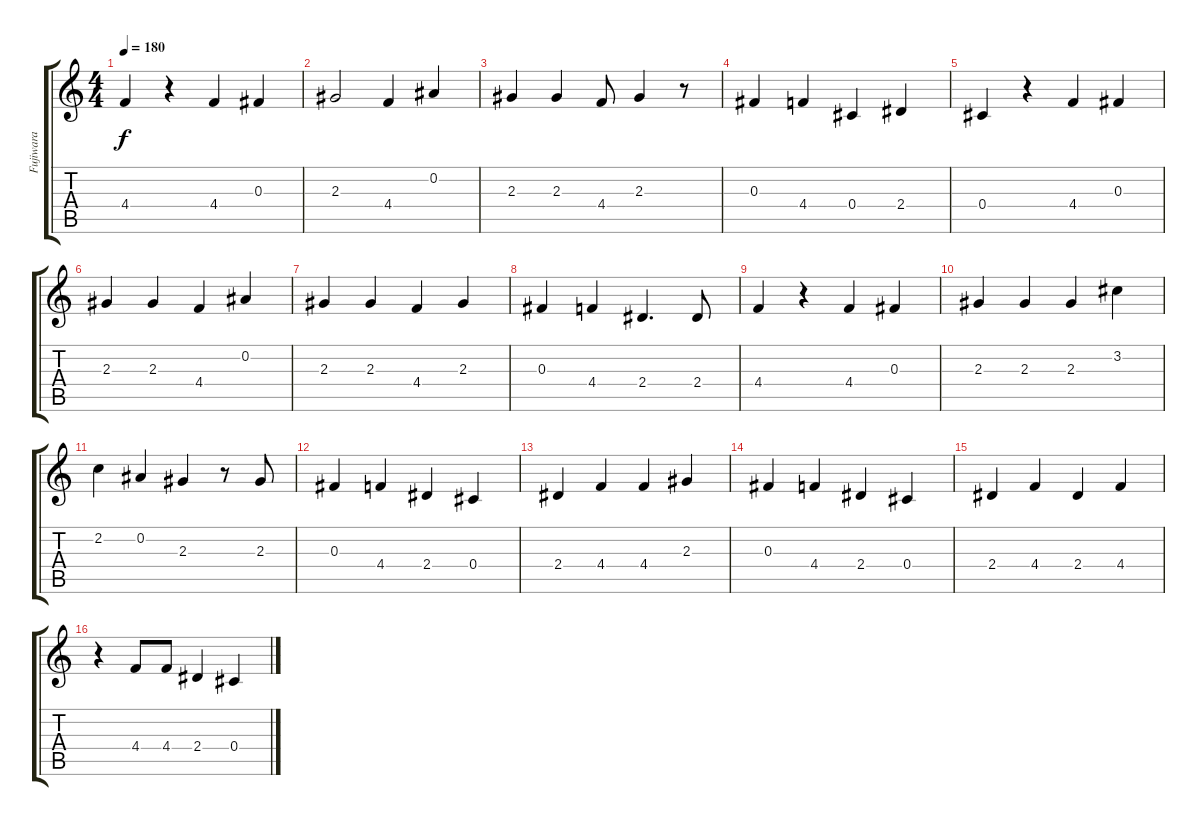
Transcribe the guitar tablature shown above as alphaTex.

\track ("Fujiwara" "Fujiwara") {instrument electricguitarjazz}
\staff {score tabs}
\tuning (Eb4 Bb3 Gb3 Db3 Ab2 Eb2) {hide}
\ts (4 4)
\tempo 180
\clef g2
\ks c
4.4.4{dy f} r.4 4.4.4 0.3.4 |
2.3.2 4.4.4 0.2.4 |
2.3.4 2.3.4 4.4.8 2.3.4 r.8 |
0.3.4 4.4.4 0.4.4 2.4.4 |
0.4.4 r.4 4.4.4 0.3.4 |
2.3.4 2.3.4 4.4.4 0.2.4 |
2.3.4 2.3.4 4.4.4 2.3.4 |
0.3.4 4.4.4 2.4.4{d} 2.4.8 |
4.4.4 r.4 4.4.4 0.3.4 |
2.3.4 2.3.4 2.3.4 3.2.4 |
2.2.4 0.2.4 2.3.4 r.8 2.3.8 |
0.3.4 4.4.4 2.4.4 0.4.4 |
2.4.4 4.4.4 4.4.4 2.3.4 |
0.3.4 4.4.4 2.4.4 0.4.4 |
2.4.4 4.4.4 2.4.4 4.4.4 |
r.4 4.4.8 4.4.8 2.4.4 0.4.4
